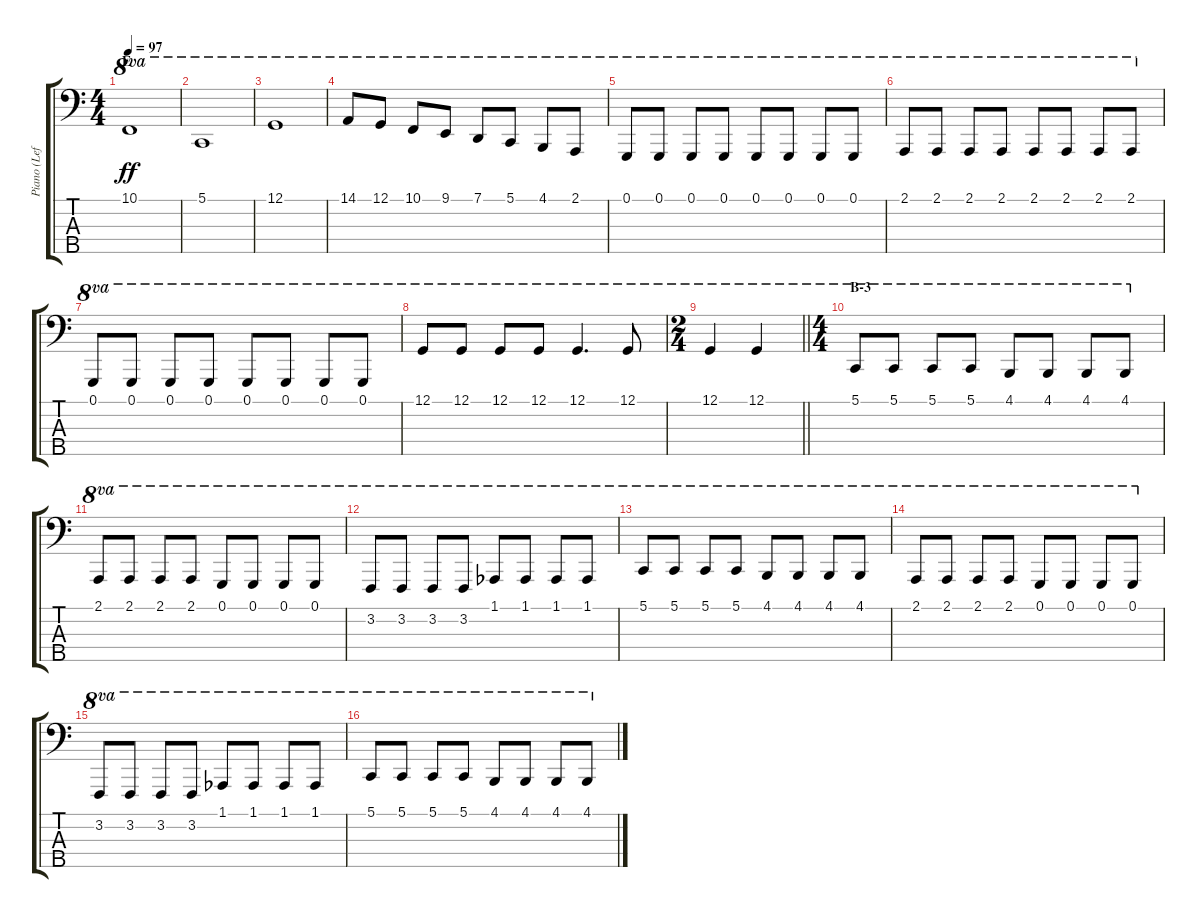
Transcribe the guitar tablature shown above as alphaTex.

\track ("Piano (Left Hand)" "Piano (Lef") {instrument acousticgrandpiano}
\staff {score tabs}
\tuning (G2 D2 A1 E1 B0) {hide}
\ts (4 4)
\section ("" "E")
\tempo 97
\clef f4
\ks c
10.1.1{ot 8va dy ff} |
5.1.1{ot 8va} |
12.1.1{ot 8va} |
14.1.8{ot 8va} 12.1.8{ot 8va} 10.1.8{ot 8va} 9.1.8{ot 8va} 7.1.8{ot 8va} 5.1.8{ot 8va} 4.1.8{ot 8va} 2.1.8{ot 8va} |
0.1.8{ot 8va} 0.1.8{ot 8va} 0.1.8{ot 8va} 0.1.8{ot 8va} 0.1.8{ot 8va} 0.1.8{ot 8va} 0.1.8{ot 8va} 0.1.8{ot 8va} |
2.1.8{ot 8va} 2.1.8{ot 8va} 2.1.8{ot 8va} 2.1.8{ot 8va} 2.1.8{ot 8va} 2.1.8{ot 8va} 2.1.8{ot 8va} 2.1.8{ot 8va} |
0.1.8{ot 8va} 0.1.8{ot 8va} 0.1.8{ot 8va} 0.1.8{ot 8va} 0.1.8{ot 8va} 0.1.8{ot 8va} 0.1.8{ot 8va} 0.1.8{ot 8va} |
12.1.8{ot 8va} 12.1.8{ot 8va} 12.1.8{ot 8va} 12.1.8{ot 8va} 12.1.4{d ot 8va} 12.1.8{ot 8va} |
\ts (2 4)
\barLineRight lightlight
12.1.4{ot 8va} 12.1.4{ot 8va} |
\ts (4 4)
\section ("" "B-3")
5.1.8{ot 8va} 5.1.8{ot 8va} 5.1.8{ot 8va} 5.1.8{ot 8va} 4.1.8{ot 8va} 4.1.8{ot 8va} 4.1.8{ot 8va} 4.1.8{ot 8va} |
2.1.8{ot 8va} 2.1.8{ot 8va} 2.1.8{ot 8va} 2.1.8{ot 8va} 0.1.8{ot 8va} 0.1.8{ot 8va} 0.1.8{ot 8va} 0.1.8{ot 8va} |
3.2.8{ot 8va} 3.2.8{ot 8va} 3.2.8{ot 8va} 3.2.8{ot 8va} 1.1{acc b}.8{ot 8va} 1.1{acc b}.8{ot 8va} 1.1{acc b}.8{ot 8va} 1.1{acc b}.8{ot 8va} |
5.1.8{ot 8va} 5.1.8{ot 8va} 5.1.8{ot 8va} 5.1.8{ot 8va} 4.1.8{ot 8va} 4.1.8{ot 8va} 4.1.8{ot 8va} 4.1.8{ot 8va} |
2.1.8{ot 8va} 2.1.8{ot 8va} 2.1.8{ot 8va} 2.1.8{ot 8va} 0.1.8{ot 8va} 0.1.8{ot 8va} 0.1.8{ot 8va} 0.1.8{ot 8va} |
3.2.8{ot 8va} 3.2.8{ot 8va} 3.2.8{ot 8va} 3.2.8{ot 8va} 1.1{acc b}.8{ot 8va} 1.1{acc b}.8{ot 8va} 1.1{acc b}.8{ot 8va} 1.1{acc b}.8{ot 8va} |
5.1.8{ot 8va} 5.1.8{ot 8va} 5.1.8{ot 8va} 5.1.8{ot 8va} 4.1.8{ot 8va} 4.1.8{ot 8va} 4.1.8{ot 8va} 4.1.8{ot 8va}
